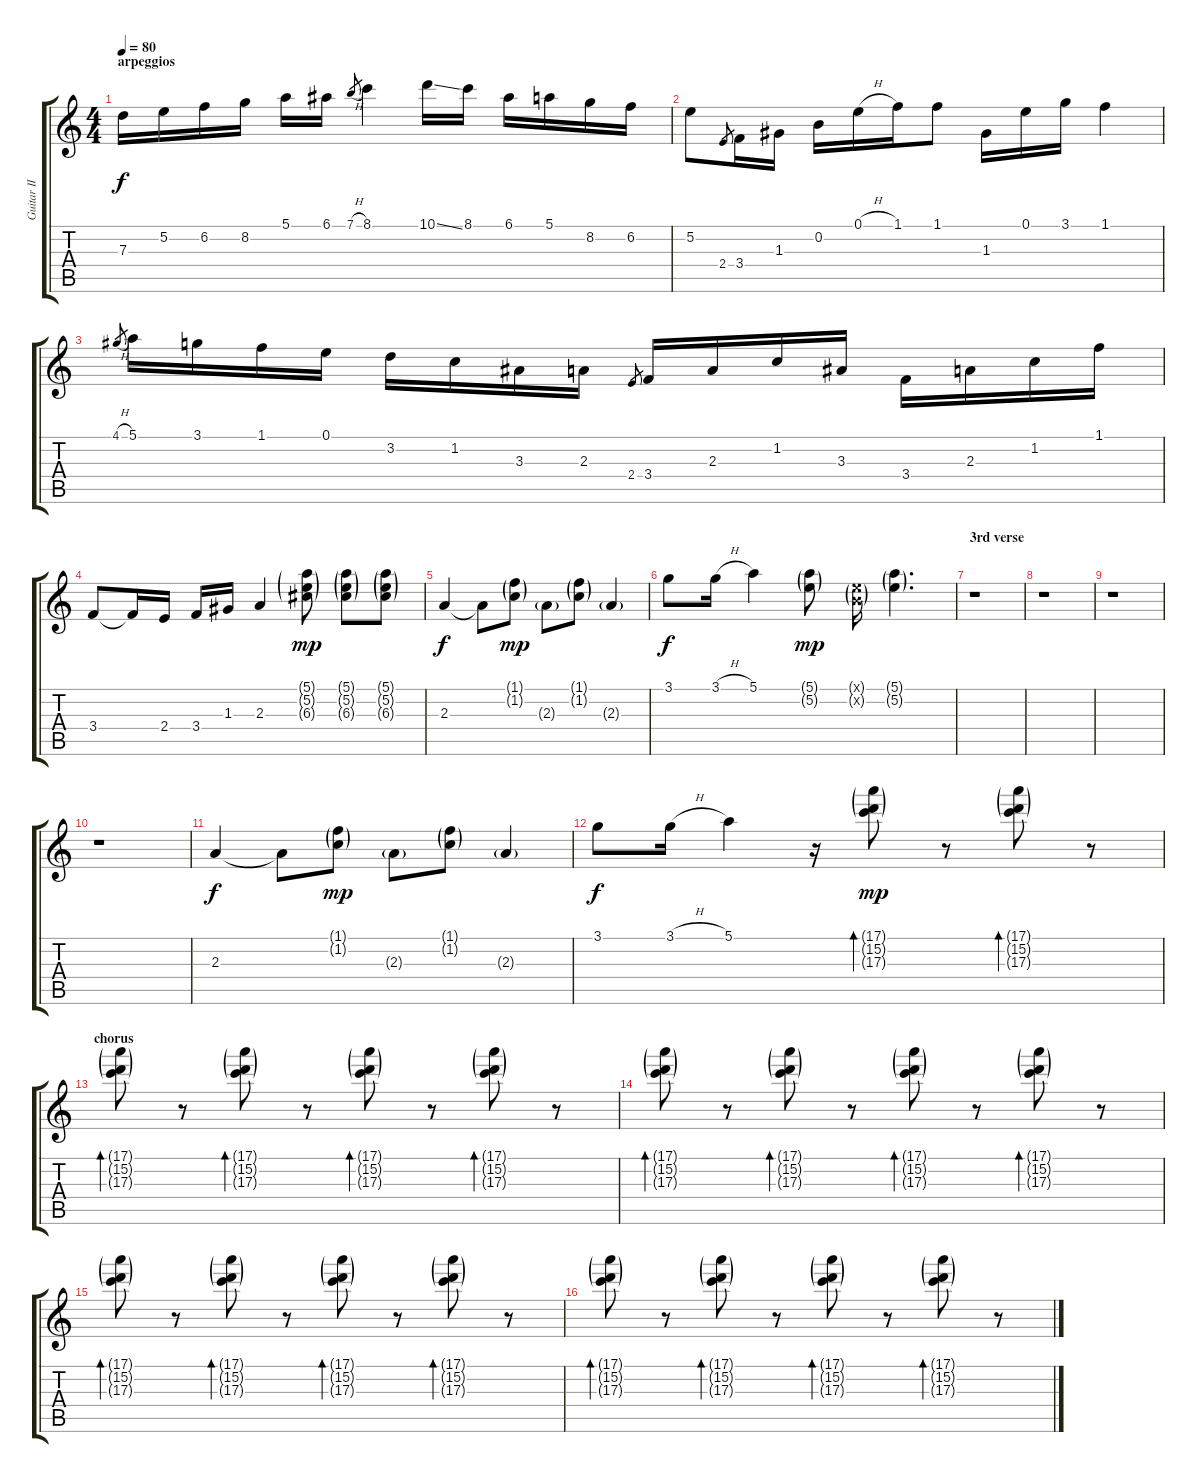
\track ("Guitar II (2)" "Guitar II ") {instrument acousticguitarnylon}
\staff {score tabs}
\tuning (E4 B3 G3 D3 A2 E2) {hide}
\ts (4 4)
\section ("" "arpeggios")
\tempo 80
\clef g2
\ks c
7.3.16{dy f} 5.2.16 6.2.16 8.2.16 5.1.16 6.1.16 7.1{h}.8{gr} 8.1.4 10.1{ss}.16 8.1.16 6.1.16 5.1.16 8.2.16 6.2.16 |
5.2.8 2.4.8{gr} 3.4.16 1.3.16 0.2.16 0.1{h}.16 1.1.16 1.1.8 1.3.16 0.1.16 3.1.16 1.1.4 |
4.1{h}.8{gr} 5.1.16 3.1.16 1.1.16 0.1.16 3.2.16 1.2.16 3.3.16 2.3.16 2.4.8{gr} 3.4.16 2.3.16 1.2.16 3.3.16 3.4.16 2.3.16 1.2.16 1.1.16 |
3.4.8 3.4{t}.16 2.4.16 3.4.16 1.3.16 2.3.4 (5.1{g} 5.2{g} 6.3{g}).8{dy mp} (5.1{g} 5.2{g} 6.3{g}).8 (5.1{g} 5.2{g} 6.3{g}).8 |
2.3.4{dy f} 2.3{t}.8 (1.1{g} 1.2{g}).8{dy mp} 2.3{g}.8 (1.1{g} 1.2{g}).8 2.3{g}.4 |
3.1.8{dy f} 3.1{h}.16 5.1.4 (5.1{g} 5.2{g}).8{dy mp} (0.1{g x} 0.2{g x}).16 (5.1{g} 5.2{g}).4{d} |
\section ("" "3rd verse")
r.1 |
r.1 |
r.1 |
r.1 |
2.3.4{dy f} 2.3{t}.8 (1.1{g} 1.2{g}).8{dy mp} 2.3{g}.8 (1.1{g} 1.2{g}).8 2.3{g}.4 |
3.1.8{dy f} 3.1{h}.16 5.1.4 r.16 (17.1{g} 15.2{g} 17.3{g}).8{bd 240 dy mp} r.8 (17.1{g} 15.2{g} 17.3{g}).8{bd 240} r.8 |
\section ("" "chorus")
(17.1{g} 15.2{g} 17.3{g}).8{bd 240} r.8 (17.1{g} 15.2{g} 17.3{g}).8{bd 240} r.8 (17.1{g} 15.2{g} 17.3{g}).8{bd 240} r.8 (17.1{g} 15.2{g} 17.3{g}).8{bd 240} r.8 |
(17.1{g} 15.2{g} 17.3{g}).8{bd 240} r.8 (17.1{g} 15.2{g} 17.3{g}).8{bd 240} r.8 (17.1{g} 15.2{g} 17.3{g}).8{bd 240} r.8 (17.1{g} 15.2{g} 17.3{g}).8{bd 240} r.8 |
(17.1{g} 15.2{g} 17.3{g}).8{bd 240} r.8 (17.1{g} 15.2{g} 17.3{g}).8{bd 240} r.8 (17.1{g} 15.2{g} 17.3{g}).8{bd 240} r.8 (17.1{g} 15.2{g} 17.3{g}).8{bd 240} r.8 |
(17.1{g} 15.2{g} 17.3{g}).8{bd 240} r.8 (17.1{g} 15.2{g} 17.3{g}).8{bd 240} r.8 (17.1{g} 15.2{g} 17.3{g}).8{bd 240} r.8 (17.1{g} 15.2{g} 17.3{g}).8{bd 240} r.8
